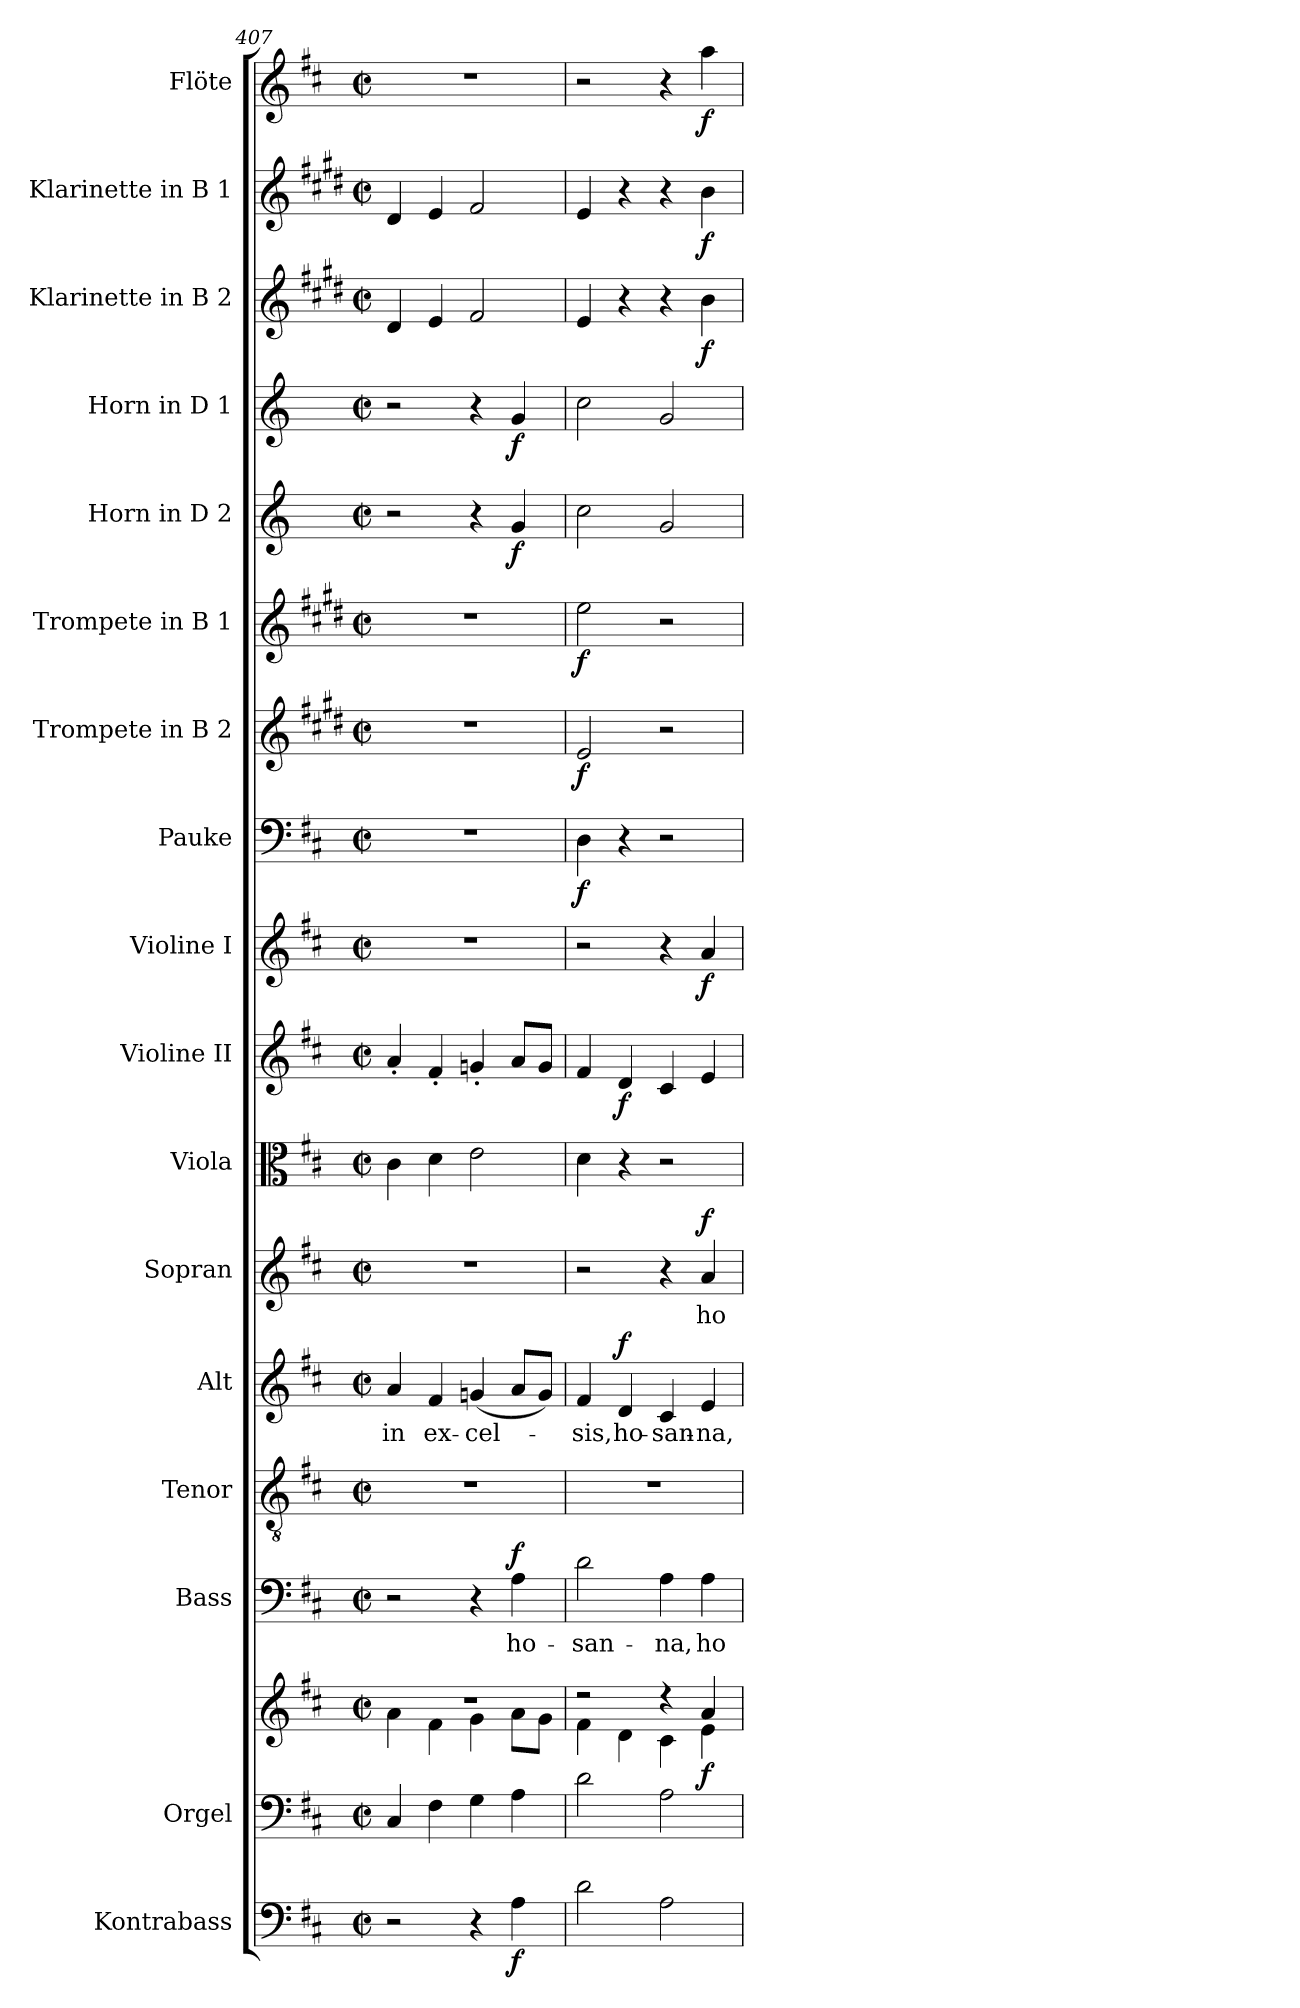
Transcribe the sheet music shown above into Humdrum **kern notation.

**kern	**dynam	**kern	**kern	**dynam	**kern	**text	**dynam	**kern	**kern	**text	**dynam	**kern	**text	**dynam	**kern	**kern	**dynam	**kern	**dynam	**kern	**dynam	**kern	**dynam	**kern	**dynam	**kern	**dynam	**kern	**dynam	**kern	**dynam	**kern	**dynam	**kern	**dynam
*part17	*part17	*part16	*part16	*part16	*part15	*part15	*part15	*part14	*part13	*part13	*part13	*part12	*part12	*part12	*part11	*part10	*part10	*part9	*part9	*part8	*part8	*part7	*part7	*part6	*part6	*part5	*part5	*part4	*part4	*part3	*part3	*part2	*part2	*part1	*part1
*staff18	*staff18	*staff17	*staff16	*staff16/17	*staff15	*staff15	*staff15	*staff14	*staff13	*staff13	*staff13	*staff12	*staff12	*staff12	*staff11	*staff10	*staff10	*staff9	*staff9	*staff8	*staff8	*staff7	*staff7	*staff6	*staff6	*staff5	*staff5	*staff4	*staff4	*staff3	*staff3	*staff2	*staff2	*staff1	*staff1
*I"Kontrabass	*	*I"Orgel	*	*	*I"Bass	*	*	*I"Tenor	*I"Alt	*	*	*I"Sopran	*	*	*I"Viola	*I"Violine II	*	*I"Violine I	*	*I"Pauke	*	*I"Trompete in B 2	*	*I"Trompete in B 1	*	*I"Horn in D 2	*	*I"Horn in D 1	*	*I"Klarinette in B 2	*	*I"Klarinette in B 1	*	*I"Flöte	*
*I'Kb.	*	*I'Org.	*	*	*I'B	*	*	*I'T	*I'A	*	*	*I'S	*	*	*I'Vla.	*I'Vl. II	*	*I'Vl. I	*	*I'Pk.	*	*I'Trp. 2	*	*I'Trp. 1	*	*I'Hrn. 2	*	*I'Hrn. 1	*	*I'Kl. 2	*	*I'Kl. 1	*	*I'Fl.	*
*clefF4	*	*clefF4	*clefG2	*	*clefF4	*	*	*clefGv2	*clefG2	*	*	*clefG2	*	*	*clefC3	*clefG2	*	*clefG2	*	*clefF4	*	*clefG2	*	*clefG2	*	*clefG2	*	*clefG2	*	*clefG2	*	*clefG2	*	*clefG2	*
*ITrd7c12	*	*	*	*	*	*	*	*	*	*	*	*	*	*	*	*	*	*	*	*	*	*ITrd1c2	*	*ITrd1c2	*	*ITrd-1c-2	*	*ITrd-1c-2	*	*ITrd1c2	*	*ITrd1c2	*	*	*
*k[f#c#]	*	*k[f#c#]	*k[f#c#]	*	*k[f#c#]	*	*	*k[f#c#]	*k[f#c#]	*	*	*k[f#c#]	*	*	*k[f#c#]	*k[f#c#]	*	*k[f#c#]	*	*k[f#c#]	*	*k[f#c#]	*	*k[f#c#]	*	*k[f#c#]	*	*k[f#c#]	*	*k[f#c#]	*	*k[f#c#]	*	*k[f#c#]	*
*D:	*	*D:	*D:	*	*D:	*	*	*D:	*D:	*	*	*D:	*	*	*D:	*D:	*	*D:	*	*D:	*	*D:	*	*D:	*	*D:	*	*D:	*	*D:	*	*D:	*	*D:	*
*M2/2	*	*M2/2	*M2/2	*	*M2/2	*	*	*M2/2	*M2/2	*	*	*M2/2	*	*	*M2/2	*M2/2	*	*M2/2	*	*M2/2	*	*M2/2	*	*M2/2	*	*M2/2	*	*M2/2	*	*M2/2	*	*M2/2	*	*M2/2	*
*met(c|)	*	*met(c|)	*met(c|)	*	*met(c|)	*	*	*met(c|)	*met(c|)	*	*	*met(c|)	*	*	*met(c|)	*met(c|)	*	*met(c|)	*	*met(c|)	*	*met(c|)	*	*met(c|)	*	*met(c|)	*	*met(c|)	*	*met(c|)	*	*met(c|)	*	*met(c|)	*
=407	=407	=407	=407	=407	=407	=407	=407	=407	=407	=407	=407	=407	=407	=407	=407	=407	=407	=407	=407	=407	=407	=407	=407	=407	=407	=407	=407	=407	=407	=407	=407	=407	=407	=407	=407
*	*	*	*^	*	*	*	*	*	*	*	*	*	*	*	*	*	*	*	*	*	*	*	*	*	*	*	*	*	*	*	*	*	*	*	*
!	!	!	!	!	!	!	!	!	!	!	!LO:LY:b	!	!	!	!	!	!	!	!	!	!	!	!	!	!	!	!	!	!	!	!	!	!	!	!	!
2r	.	4C#/	1rdd	4a\	.	2r	.	.	1r	4a/	in	.	1r	.	.	4c#\	4a'</	.	1r	.	1r	.	1r	.	1r	.	2r	.	2r	.	4c#/	.	4c#/	.	1r	.
!	!	!	!	!	!	!	!	!	!	!	!LO:LY:b	!	!	!	!	!	!	!	!	!	!	!	!	!	!	!	!	!	!	!	!	!	!	!	!	!
.	.	4F#\	.	4f#\	.	.	.	.	.	4f#/	ex-	.	.	.	.	4d\	4f#'</	.	.	.	.	.	.	.	.	.	.	.	.	.	4d/	.	4d/	.	.	.
!	!	!	!	!	!	!	!	!	!	!	!LO:LY:b	!	!	!	!	!	!	!	!	!	!	!	!	!	!	!	!	!	!	!	!	!	!	!	!	!
4r	.	4G\	.	4g\	.	4r	.	.	.	(<4gn/	-cel-	.	.	.	.	2e\	4gn'</	.	.	.	.	.	.	.	.	.	4r	.	4r	.	2e/	.	2e/	.	.	.
!	!LO:DY:b	!	!	!	!	!	!LO:LY:b	!LO:DY:a	!	!	!	!	!	!	!	!	!	!	!	!	!	!	!	!	!	!	!	!LO:DY:b	!	!LO:DY:b	!	!	!	!	!	!
4AA\	f	4A\	.	8a\L	.	4A\	ho-	f	.	8a/L	.	.	.	.	.	.	8a/L	.	.	.	.	.	.	.	.	.	4a/	f	4a/	f	.	.	.	.	.	.
.	.	.	.	8g\J	.	.	.	.	.	8g/J)	.	.	.	.	.	.	8g/J	.	.	.	.	.	.	.	.	.	.	.	.	.	.	.	.	.	.	.
=408	=408	=408	=408	=408	=408	=408	=408	=408	=408	=408	=408	=408	=408	=408	=408	=408	=408	=408	=408	=408	=408	=408	=408	=408	=408	=408	=408	=408	=408	=408	=408	=408	=408	=408	=408	=408
!	!	!	!	!	!	!	!LO:LY:b	!	!	!	!LO:LY:b	!	!	!	!	!	!	!	!	!	!	!LO:DY:b	!	!LO:DY:b	!	!LO:DY:b	!	!	!	!	!	!	!	!	!	!
2D\	.	2d\	2rdd	4f#\	.	2d\	-san-	.	1r	4f#/	-sis,	.	2r	.	.	4d\	4f#/	.	2r	.	4D\	f	2d/	f	2dd\	f	2dd\	.	2dd\	.	4d/	.	4d/	.	2r	.
!	!	!	!	!	!	!	!	!	!	!	!LO:LY:b	!LO:DY:a	!	!	!	!	!	!LO:DY:b	!	!	!	!	!	!	!	!	!	!	!	!	!	!	!	!	!	!
.	.	.	.	4d\	.	.	.	.	.	4d/	ho-	f	.	.	.	4r	4d/	f	.	.	4r	.	.	.	.	.	.	.	.	.	4r	.	4r	.	.	.
!	!	!	!	!	!	!	!LO:LY:b	!	!	!	!LO:LY:b	!	!	!	!	!	!	!	!	!	!	!	!	!	!	!	!	!	!	!	!	!	!	!	!	!
2AA\	.	2A\	4rdd	4c#\	.	4A\	-na,	.	.	4c#/	-san-	.	4r	.	.	2r	4c#/	.	4r	.	2r	.	2r	.	2r	.	2a/	.	2a/	.	4r	.	4r	.	4r	.
!	!	!	!	!	!LO:DY:b	!	!LO:LY:b	!	!	!	!LO:LY:b	!	!	!LO:LY:b	!LO:DY:a	!	!	!	!	!LO:DY:b	!	!	!	!	!	!	!	!	!	!	!	!LO:DY:b	!	!LO:DY:b	!	!LO:DY:b
.	.	.	4a/	4e\	f	4A\	ho-	.	.	4e/	-na,	.	4a/	ho-	f	.	4e/	.	4a/	f	.	.	.	.	.	.	.	.	.	.	4a\	f	4a\	f	4aa\	f
*	*	*	*v	*v	*	*	*	*	*	*	*	*	*	*	*	*	*	*	*	*	*	*	*	*	*	*	*	*	*	*	*	*	*	*	*	*
=	=	=	=	=	=	=	=	=	=	=	=	=	=	=	=	=	=	=	=	=	=	=	=	=	=	=	=	=	=	=	=	=	=	=	=
*-	*-	*-	*-	*-	*-	*-	*-	*-	*-	*-	*-	*-	*-	*-	*-	*-	*-	*-	*-	*-	*-	*-	*-	*-	*-	*-	*-	*-	*-	*-	*-	*-	*-	*-	*-
